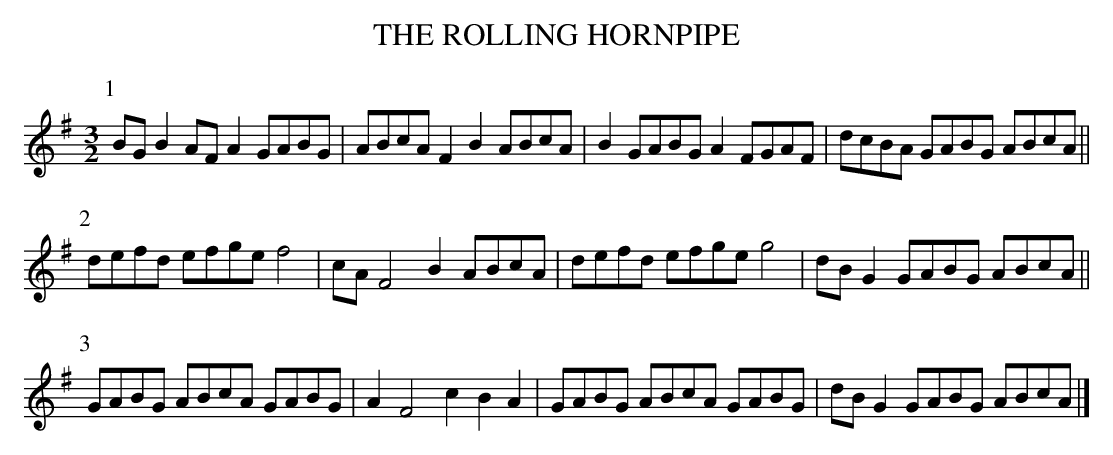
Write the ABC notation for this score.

X:1
T:THE ROLLING HORNPIPE
M:3/2
L:1/8
K:G
P:1
BG B2 AF A2 GABG |ABcA F2 B2 ABcA | B2 GABG A2 FGAF | dcBA GABG ABcA ||
P:2
defd  efge  f4   |cA F4   B2 ABcA | defd efge  g4   |dB G2 GABG ABcA ||
P:3
GABG  ABcA  GABG |A2 F4   c2 B2 A2| GABG ABcA  GABG |dB G2 GABG ABcA |]
